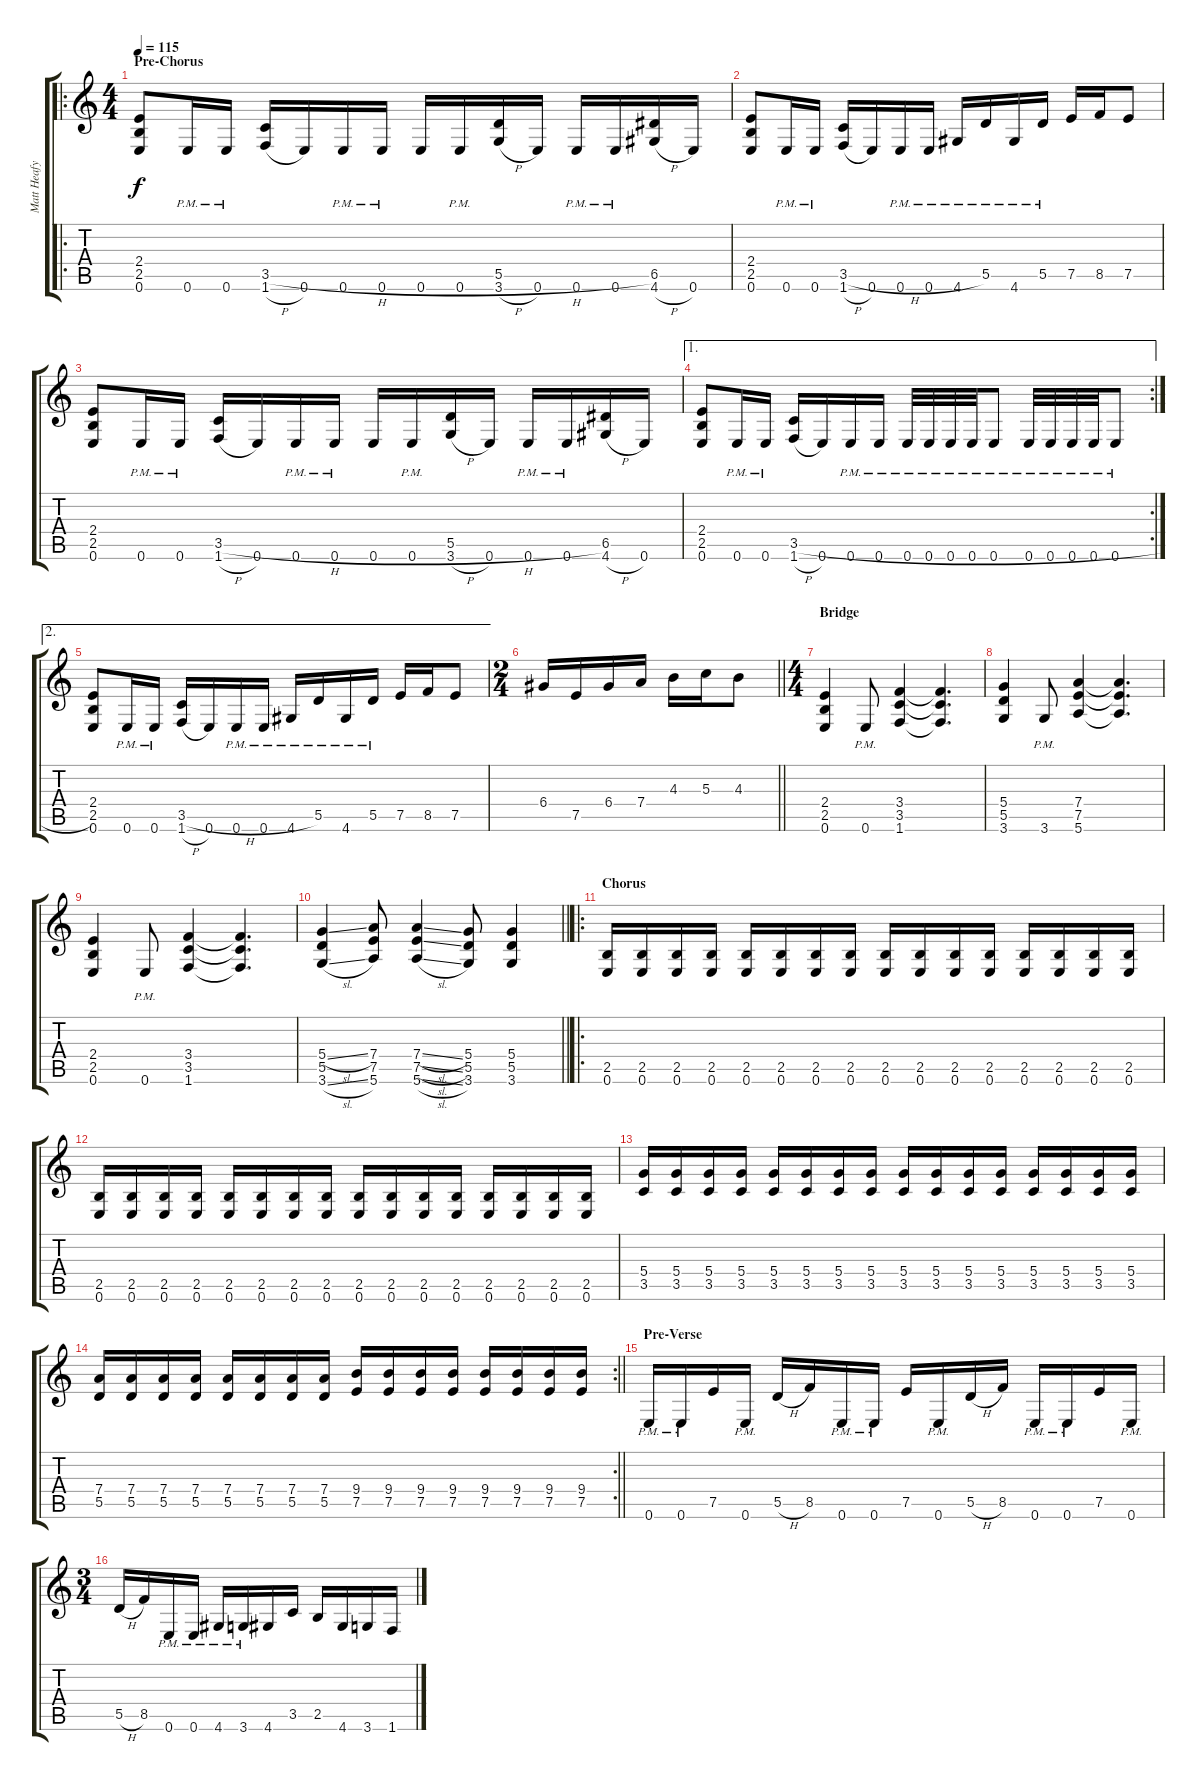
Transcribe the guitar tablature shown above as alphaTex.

\track ("Matt Heafy" "Matt Heafy") {instrument distortionguitar}
\staff {score tabs}
\tuning (E4 B3 G3 D3 A2 E2) {hide}
\ro
\ts (4 4)
\section ("" "Pre-Chorus")
\tempo 115
\clef g2
\ks c
(2.4 2.5 0.6).8{dy f} 0.6{pm}.16 0.6{pm}.16 (3.5{h} 1.6{h}).16 0.6.16 0.6{pm}.16 0.6{pm}.16 0.6.16 0.6{pm}.16 (5.5{h} 3.6{h}).16 0.6.16 0.6{pm}.16 0.6{pm}.16 (6.5 4.6{h}).16 0.6.16 |
(2.4 2.5 0.6).8 0.6{pm}.16 0.6{pm}.16 (3.5{h} 1.6{h}).16 0.6.16 0.6{pm}.16 0.6{pm}.16 4.6{pm}.16 5.5{pm}.16 4.6{pm}.16 5.5{pm}.16 7.5.16 8.5.16 7.5.8 |
(2.4 2.5 0.6).8 0.6{pm}.16 0.6{pm}.16 (3.5{h} 1.6{h}).16 0.6.16 0.6{pm}.16 0.6{pm}.16 0.6.16 0.6{pm}.16 (5.5{h} 3.6{h}).16 0.6.16 0.6{pm}.16 0.6{pm}.16 (6.5 4.6{h}).16 0.6.16 |
\ae 1
\rc 2
(2.4 2.5 0.6).8 0.6{pm}.16 0.6{pm}.16 (3.5{h} 1.6{h}).16 0.6.16 0.6{pm}.16 0.6{pm}.16 0.6{pm}.32 0.6{pm}.32 0.6{pm}.32 0.6{pm}.32 0.6{pm}.8 0.6{pm}.32 0.6{pm}.32 0.6{pm}.32 0.6{pm}.32 0.6{pm}.8 |
\ae 2
(2.4 2.5 0.6).8 0.6{pm}.16 0.6{pm}.16 (3.5{h} 1.6{h}).16 0.6.16 0.6{pm}.16 0.6{pm}.16 4.6{pm}.16 5.5{pm}.16 4.6{pm}.16 5.5{pm}.16 7.5.16 8.5.16 7.5.8 |
\ts (2 4)
\barLineRight lightlight
6.4.16 7.5.16 6.4.16 7.4.16 4.3.16 5.3.16 4.3.8 |
\ts (4 4)
\section ("" "Bridge")
(2.4 2.5 0.6).4 0.6{pm}.8 (3.4 3.5 1.6).4 (3.4{t} 3.5{t} 1.6{t}).4{d} |
(5.4 5.5 3.6).4 3.6{pm}.8 (7.4 7.5 5.6).4 (7.4{t} 7.5{t} 5.6{t}).4{d} |
(2.4 2.5 0.6).4 0.6{pm}.8 (3.4 3.5 1.6).4 (3.4{t} 3.5{t} 1.6{t}).4{d} |
\barLineRight lightlight
(5.4{sl} 5.5 3.6{sl}).4 (7.4 7.5 5.6).8 (7.4{sl} 7.5{sl} 5.6{sl}).4 (5.4 5.5 3.6).8 (5.4 5.5 3.6).4 |
\ro
\section ("" "Chorus")
(2.5 0.6).16 (2.5 0.6).16 (2.5 0.6).16 (2.5 0.6).16 (2.5 0.6).16 (2.5 0.6).16 (2.5 0.6).16 (2.5 0.6).16 (2.5 0.6).16 (2.5 0.6).16 (2.5 0.6).16 (2.5 0.6).16 (2.5 0.6).16 (2.5 0.6).16 (2.5 0.6).16 (2.5 0.6).16 |
(2.5 0.6).16 (2.5 0.6).16 (2.5 0.6).16 (2.5 0.6).16 (2.5 0.6).16 (2.5 0.6).16 (2.5 0.6).16 (2.5 0.6).16 (2.5 0.6).16 (2.5 0.6).16 (2.5 0.6).16 (2.5 0.6).16 (2.5 0.6).16 (2.5 0.6).16 (2.5 0.6).16 (2.5 0.6).16 |
(5.4 3.5).16 (5.4 3.5).16 (5.4 3.5).16 (5.4 3.5).16 (5.4 3.5).16 (5.4 3.5).16 (5.4 3.5).16 (5.4 3.5).16 (5.4 3.5).16 (5.4 3.5).16 (5.4 3.5).16 (5.4 3.5).16 (5.4 3.5).16 (5.4 3.5).16 (5.4 3.5).16 (5.4 3.5).16 |
\rc 2
\barLineRight lightlight
(7.4 5.5).16 (7.4 5.5).16 (7.4 5.5).16 (7.4 5.5).16 (7.4 5.5).16 (7.4 5.5).16 (7.4 5.5).16 (7.4 5.5).16 (9.4 7.5).16 (9.4 7.5).16 (9.4 7.5).16 (9.4 7.5).16 (9.4 7.5).16 (9.4 7.5).16 (9.4 7.5).16 (9.4 7.5).16 |
\section ("" "Pre-Verse")
0.6{pm}.16 0.6{pm}.16 7.5.16 0.6{pm}.16 5.5{h}.16 8.5.16 0.6{pm}.16 0.6{pm}.16 7.5.16 0.6{pm}.16 5.5{h}.16 8.5.16 0.6{pm}.16 0.6{pm}.16 7.5.16 0.6{pm}.16 |
\ts (3 4)
5.5{h}.16 8.5.16 0.6{pm}.16 0.6{pm}.16 4.6{pm}.16 3.6{pm}.16 4.6.16 3.5.16 2.5.16 4.6.16 3.6.16 1.6.16
